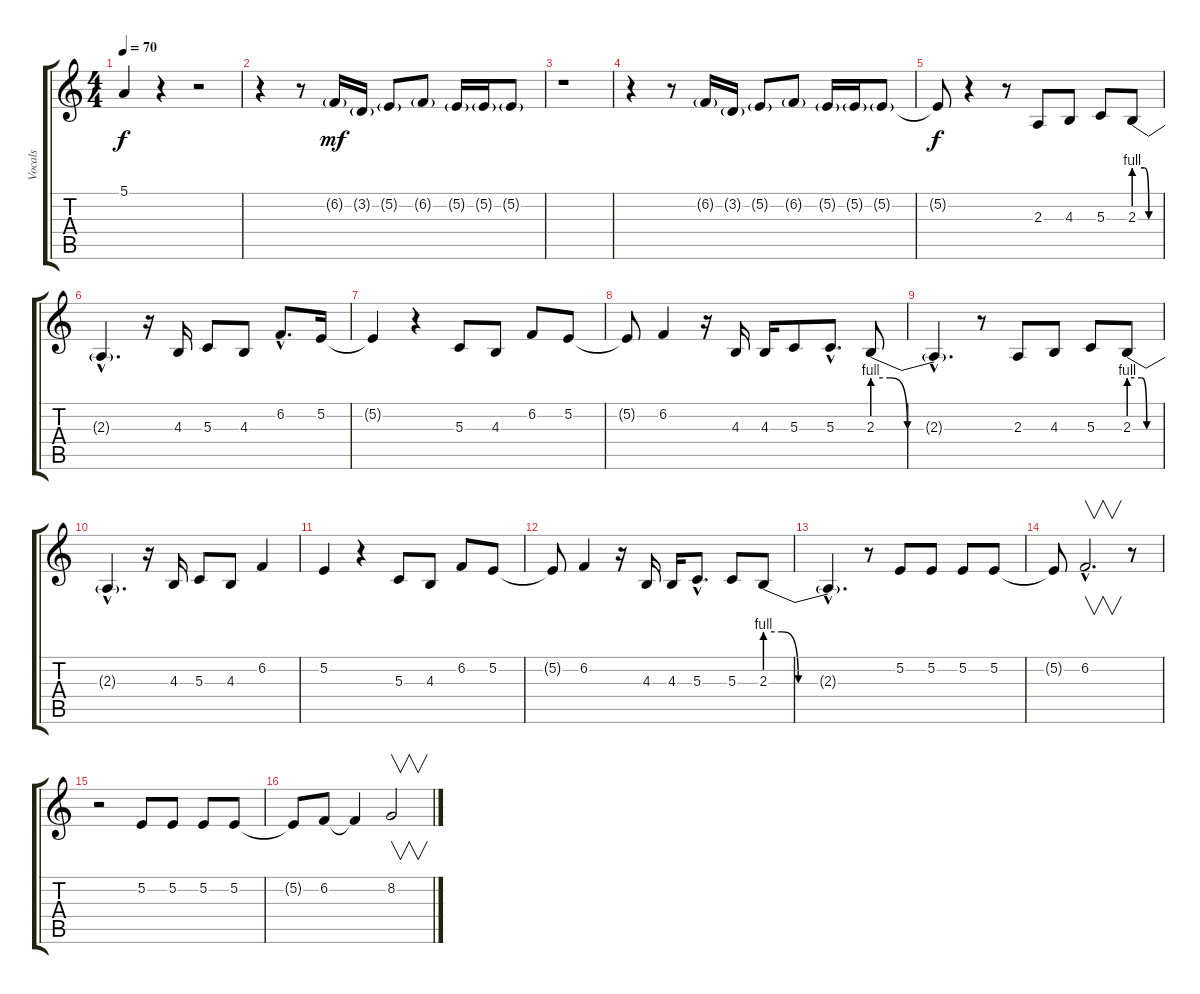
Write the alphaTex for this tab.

\track ("Vocals" "Vocals") {instrument cello}
\staff {score tabs}
\tuning (E4 B3 G3 D3 A2 E2) {hide}
\ts (4 4)
\tempo 70
\clef g2
\ks c
5.1.4{dy f instrument violin} r.4 r.2 |
r.4 r.8 6.2{g}.16{dy mf instrument cello} 3.2{g}.16 5.2{g}.8 6.2{g}.8 5.2{g}.16 5.2{g}.16 5.2{g}.8 |
r.1 |
r.4 r.8 6.2{g}.16 3.2{g}.16 5.2{g}.8 6.2{g}.8 5.2{g}.16 5.2{g}.16 5.2{g}.8 |
5.2{t}.8{dy f} r.4 r.8 2.3.8 4.3.8 5.3.8 2.3{be (custom 0 4 25 4 35 0 60 0)}.8 |
2.3{hac t}.4{d} r.16 4.3.16 5.3.8 4.3.8 6.2{hac}.8{d} 5.2.16 |
5.2{t}.4 r.4 5.3.8 4.3.8 6.2.8 5.2.8 |
5.2{t}.8 6.2.4 r.16 4.3.16 4.3.16 5.3.8 5.3{hac}.8{d} 2.3{be (custom 0 4 10 4 20 0 60 0)}.8 |
2.3{hac t}.4{d} r.8 2.3.8 4.3.8 5.3.8 2.3{be (custom 0 4 25 4 35 0 60 0)}.8 |
2.3{hac t}.4{d} r.16 4.3.16 5.3.8 4.3.8 6.2.4 |
5.2.4 r.4 5.3.8 4.3.8 6.2.8 5.2.8 |
5.2{t}.8 6.2.4 r.16 4.3.16 4.3.16 5.3{hac}.8{d} 5.3.8 2.3{be (custom 0 4 10 4 20 0 60 0)}.8 |
2.3{hac t}.4{d} r.8 5.2.8 5.2.8 5.2.8 5.2.8 |
5.2{t}.8 6.2{hac}.2{v d} r.8 |
r.2 5.2.8 5.2.8 5.2.8 5.2.8 |
5.2{t}.8 6.2.8 6.2{t}.4 8.2.2{v}
